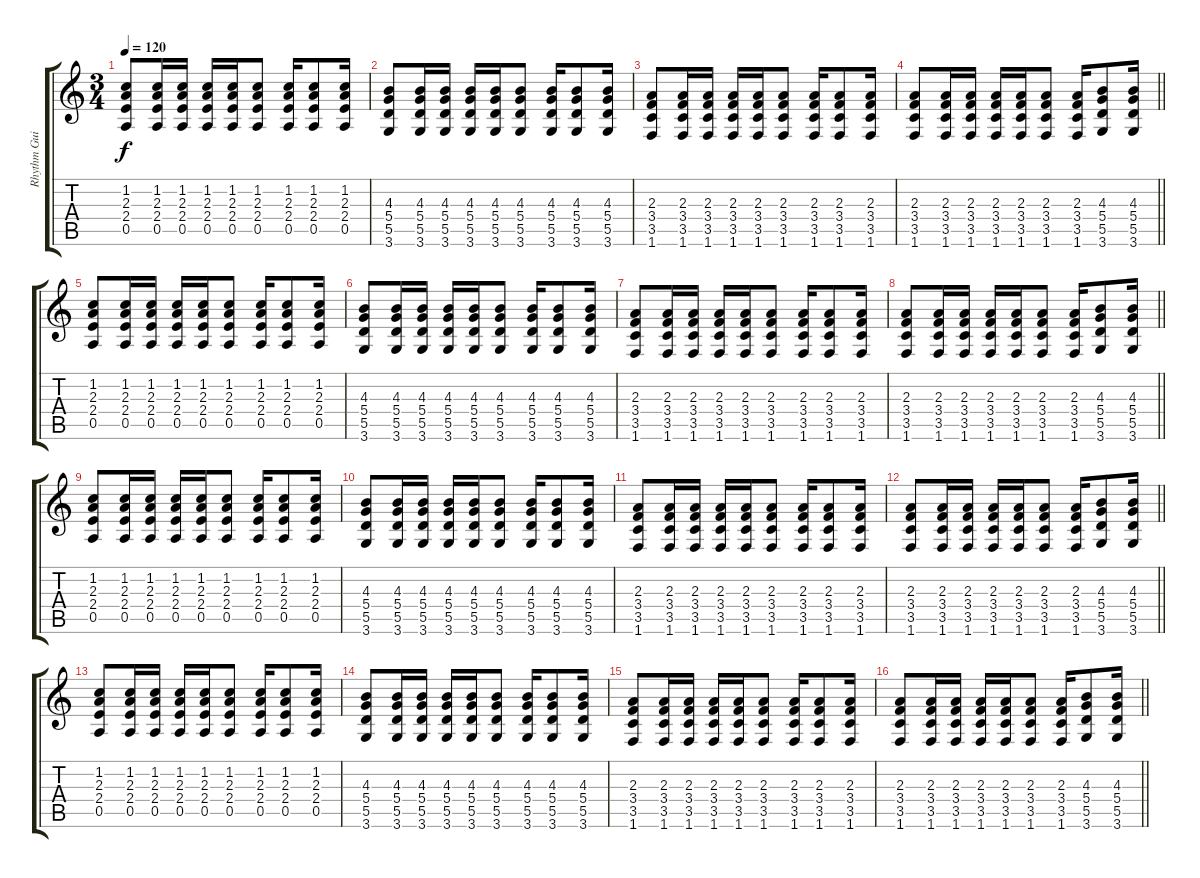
\track ("Rhythm Guitar" "Rhythm Gui") {instrument overdrivenguitar}
\staff {score tabs}
\tuning (E4 B3 G3 D3 A2 E2) {hide}
\ts (3 4)
\tempo 120
\clef g2
\ks c
(1.2 2.3 2.4 0.5).8{dy f} (1.2 2.3 2.4 0.5).16 (1.2 2.3 2.4 0.5).16 (1.2 2.3 2.4 0.5).16 (1.2 2.3 2.4 0.5).16 (1.2 2.3 2.4 0.5).8 (1.2 2.3 2.4 0.5).16 (1.2 2.3 2.4 0.5).8 (1.2 2.3 2.4 0.5).16 |
(4.3 5.4 5.5 3.6).8 (4.3 5.4 5.5 3.6).16 (4.3 5.4 5.5 3.6).16 (4.3 5.4 5.5 3.6).16 (4.3 5.4 5.5 3.6).16 (4.3 5.4 5.5 3.6).8 (4.3 5.4 5.5 3.6).16 (4.3 5.4 5.5 3.6).8 (4.3 5.4 5.5 3.6).16 |
(2.3 3.4 3.5 1.6).8 (2.3 3.4 3.5 1.6).16 (2.3 3.4 3.5 1.6).16 (2.3 3.4 3.5 1.6).16 (2.3 3.4 3.5 1.6).16 (2.3 3.4 3.5 1.6).8 (2.3 3.4 3.5 1.6).16 (2.3 3.4 3.5 1.6).8 (2.3 3.4 3.5 1.6).16 |
\barLineRight lightlight
(2.3 3.4 3.5 1.6).8 (2.3 3.4 3.5 1.6).16 (2.3 3.4 3.5 1.6).16 (2.3 3.4 3.5 1.6).16 (2.3 3.4 3.5 1.6).16 (2.3 3.4 3.5 1.6).8 (2.3 3.4 3.5 1.6).16 (4.3 5.4 5.5 3.6).8 (4.3 5.4 5.5 3.6).16 |
(1.2 2.3 2.4 0.5).8 (1.2 2.3 2.4 0.5).16 (1.2 2.3 2.4 0.5).16 (1.2 2.3 2.4 0.5).16 (1.2 2.3 2.4 0.5).16 (1.2 2.3 2.4 0.5).8 (1.2 2.3 2.4 0.5).16 (1.2 2.3 2.4 0.5).8 (1.2 2.3 2.4 0.5).16 |
(4.3 5.4 5.5 3.6).8 (4.3 5.4 5.5 3.6).16 (4.3 5.4 5.5 3.6).16 (4.3 5.4 5.5 3.6).16 (4.3 5.4 5.5 3.6).16 (4.3 5.4 5.5 3.6).8 (4.3 5.4 5.5 3.6).16 (4.3 5.4 5.5 3.6).8 (4.3 5.4 5.5 3.6).16 |
(2.3 3.4 3.5 1.6).8 (2.3 3.4 3.5 1.6).16 (2.3 3.4 3.5 1.6).16 (2.3 3.4 3.5 1.6).16 (2.3 3.4 3.5 1.6).16 (2.3 3.4 3.5 1.6).8 (2.3 3.4 3.5 1.6).16 (2.3 3.4 3.5 1.6).8 (2.3 3.4 3.5 1.6).16 |
\barLineRight lightlight
(2.3 3.4 3.5 1.6).8 (2.3 3.4 3.5 1.6).16 (2.3 3.4 3.5 1.6).16 (2.3 3.4 3.5 1.6).16 (2.3 3.4 3.5 1.6).16 (2.3 3.4 3.5 1.6).8 (2.3 3.4 3.5 1.6).16 (4.3 5.4 5.5 3.6).8 (4.3 5.4 5.5 3.6).16 |
(1.2 2.3 2.4 0.5).8 (1.2 2.3 2.4 0.5).16 (1.2 2.3 2.4 0.5).16 (1.2 2.3 2.4 0.5).16 (1.2 2.3 2.4 0.5).16 (1.2 2.3 2.4 0.5).8 (1.2 2.3 2.4 0.5).16 (1.2 2.3 2.4 0.5).8 (1.2 2.3 2.4 0.5).16 |
(4.3 5.4 5.5 3.6).8 (4.3 5.4 5.5 3.6).16 (4.3 5.4 5.5 3.6).16 (4.3 5.4 5.5 3.6).16 (4.3 5.4 5.5 3.6).16 (4.3 5.4 5.5 3.6).8 (4.3 5.4 5.5 3.6).16 (4.3 5.4 5.5 3.6).8 (4.3 5.4 5.5 3.6).16 |
(2.3 3.4 3.5 1.6).8 (2.3 3.4 3.5 1.6).16 (2.3 3.4 3.5 1.6).16 (2.3 3.4 3.5 1.6).16 (2.3 3.4 3.5 1.6).16 (2.3 3.4 3.5 1.6).8 (2.3 3.4 3.5 1.6).16 (2.3 3.4 3.5 1.6).8 (2.3 3.4 3.5 1.6).16 |
\barLineRight lightlight
(2.3 3.4 3.5 1.6).8 (2.3 3.4 3.5 1.6).16 (2.3 3.4 3.5 1.6).16 (2.3 3.4 3.5 1.6).16 (2.3 3.4 3.5 1.6).16 (2.3 3.4 3.5 1.6).8 (2.3 3.4 3.5 1.6).16 (4.3 5.4 5.5 3.6).8 (4.3 5.4 5.5 3.6).16 |
(1.2 2.3 2.4 0.5).8 (1.2 2.3 2.4 0.5).16 (1.2 2.3 2.4 0.5).16 (1.2 2.3 2.4 0.5).16 (1.2 2.3 2.4 0.5).16 (1.2 2.3 2.4 0.5).8 (1.2 2.3 2.4 0.5).16 (1.2 2.3 2.4 0.5).8 (1.2 2.3 2.4 0.5).16 |
(4.3 5.4 5.5 3.6).8 (4.3 5.4 5.5 3.6).16 (4.3 5.4 5.5 3.6).16 (4.3 5.4 5.5 3.6).16 (4.3 5.4 5.5 3.6).16 (4.3 5.4 5.5 3.6).8 (4.3 5.4 5.5 3.6).16 (4.3 5.4 5.5 3.6).8 (4.3 5.4 5.5 3.6).16 |
(2.3 3.4 3.5 1.6).8 (2.3 3.4 3.5 1.6).16 (2.3 3.4 3.5 1.6).16 (2.3 3.4 3.5 1.6).16 (2.3 3.4 3.5 1.6).16 (2.3 3.4 3.5 1.6).8 (2.3 3.4 3.5 1.6).16 (2.3 3.4 3.5 1.6).8 (2.3 3.4 3.5 1.6).16 |
\barLineRight lightlight
(2.3 3.4 3.5 1.6).8 (2.3 3.4 3.5 1.6).16 (2.3 3.4 3.5 1.6).16 (2.3 3.4 3.5 1.6).16 (2.3 3.4 3.5 1.6).16 (2.3 3.4 3.5 1.6).8 (2.3 3.4 3.5 1.6).16 (4.3 5.4 5.5 3.6).8 (4.3 5.4 5.5 3.6).16
